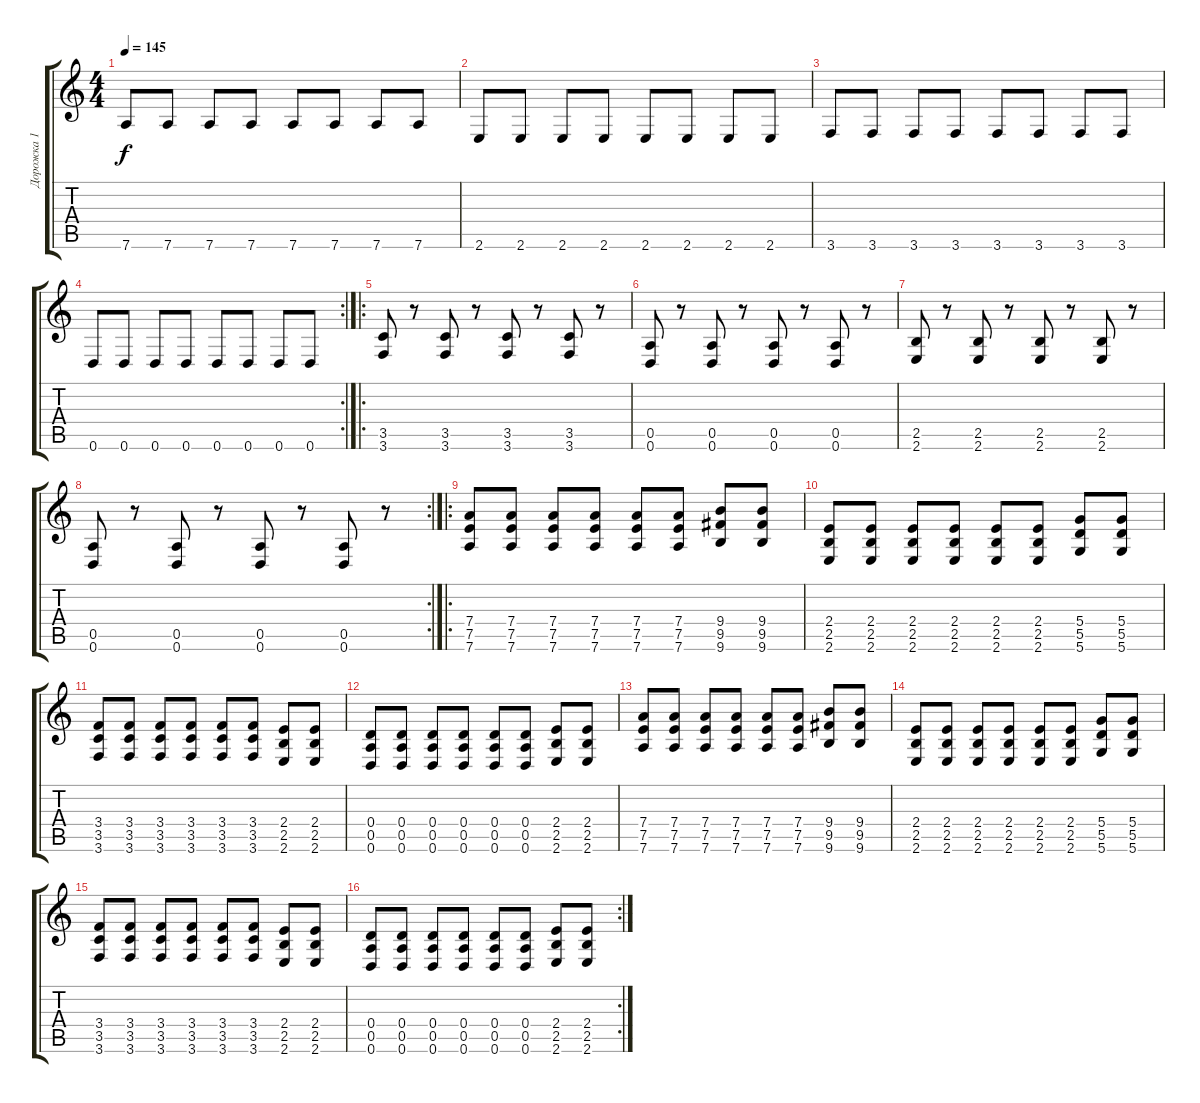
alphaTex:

\track ("Дорожка 1" "Дорожка 1") {solo instrument overdrivenguitar}
\staff {score tabs}
\tuning (E4 B3 G3 D3 A2 D2) {hide}
\ts (4 4)
\tempo 145
\clef g2
\ks c
7.6.8{dy f} 7.6.8 7.6.8 7.6.8 7.6.8 7.6.8 7.6.8 7.6.8 |
2.6.8 2.6.8 2.6.8 2.6.8 2.6.8 2.6.8 2.6.8 2.6.8 |
3.6.8 3.6.8 3.6.8 3.6.8 3.6.8 3.6.8 3.6.8 3.6.8 |
\rc 2
0.6.8 0.6.8 0.6.8 0.6.8 0.6.8 0.6.8 0.6.8 0.6.8 |
\ro
(3.5 3.6).8 r.8 (3.5 3.6).8 r.8 (3.5 3.6).8 r.8 (3.5 3.6).8 r.8 |
(0.5 0.6).8 r.8 (0.5 0.6).8 r.8 (0.5 0.6).8 r.8 (0.5 0.6).8 r.8 |
(2.5 2.6).8 r.8 (2.5 2.6).8 r.8 (2.5 2.6).8 r.8 (2.5 2.6).8 r.8 |
\rc 2
(0.5 0.6).8 r.8 (0.5 0.6).8 r.8 (0.5 0.6).8 r.8 (0.5 0.6).8 r.8 |
\ro
(7.4 7.5 7.6).8 (7.4 7.5 7.6).8 (7.4 7.5 7.6).8 (7.4 7.5 7.6).8 (7.4 7.5 7.6).8 (7.4 7.5 7.6).8 (9.4 9.5 9.6).8 (9.4 9.5 9.6).8 |
(2.4 2.5 2.6).8 (2.4 2.5 2.6).8 (2.4 2.5 2.6).8 (2.4 2.5 2.6).8 (2.4 2.5 2.6).8 (2.4 2.5 2.6).8 (5.4 5.5 5.6).8 (5.4 5.5 5.6).8 |
(3.4 3.5 3.6).8 (3.4 3.5 3.6).8 (3.4 3.5 3.6).8 (3.4 3.5 3.6).8 (3.4 3.5 3.6).8 (3.4 3.5 3.6).8 (2.4 2.5 2.6).8 (2.4 2.5 2.6).8 |
(0.4 0.5 0.6).8 (0.4 0.5 0.6).8 (0.4 0.5 0.6).8 (0.4 0.5 0.6).8 (0.4 0.5 0.6).8 (0.4 0.5 0.6).8 (2.4 2.5 2.6).8 (2.4 2.5 2.6).8 |
(7.4 7.5 7.6).8 (7.4 7.5 7.6).8 (7.4 7.5 7.6).8 (7.4 7.5 7.6).8 (7.4 7.5 7.6).8 (7.4 7.5 7.6).8 (9.4 9.5 9.6).8 (9.4 9.5 9.6).8 |
(2.4 2.5 2.6).8 (2.4 2.5 2.6).8 (2.4 2.5 2.6).8 (2.4 2.5 2.6).8 (2.4 2.5 2.6).8 (2.4 2.5 2.6).8 (5.4 5.5 5.6).8 (5.4 5.5 5.6).8 |
(3.4 3.5 3.6).8 (3.4 3.5 3.6).8 (3.4 3.5 3.6).8 (3.4 3.5 3.6).8 (3.4 3.5 3.6).8 (3.4 3.5 3.6).8 (2.4 2.5 2.6).8 (2.4 2.5 2.6).8 |
\rc 2
(0.4 0.5 0.6).8 (0.4 0.5 0.6).8 (0.4 0.5 0.6).8 (0.4 0.5 0.6).8 (0.4 0.5 0.6).8 (0.4 0.5 0.6).8 (2.4 2.5 2.6).8 (2.4 2.5 2.6).8
